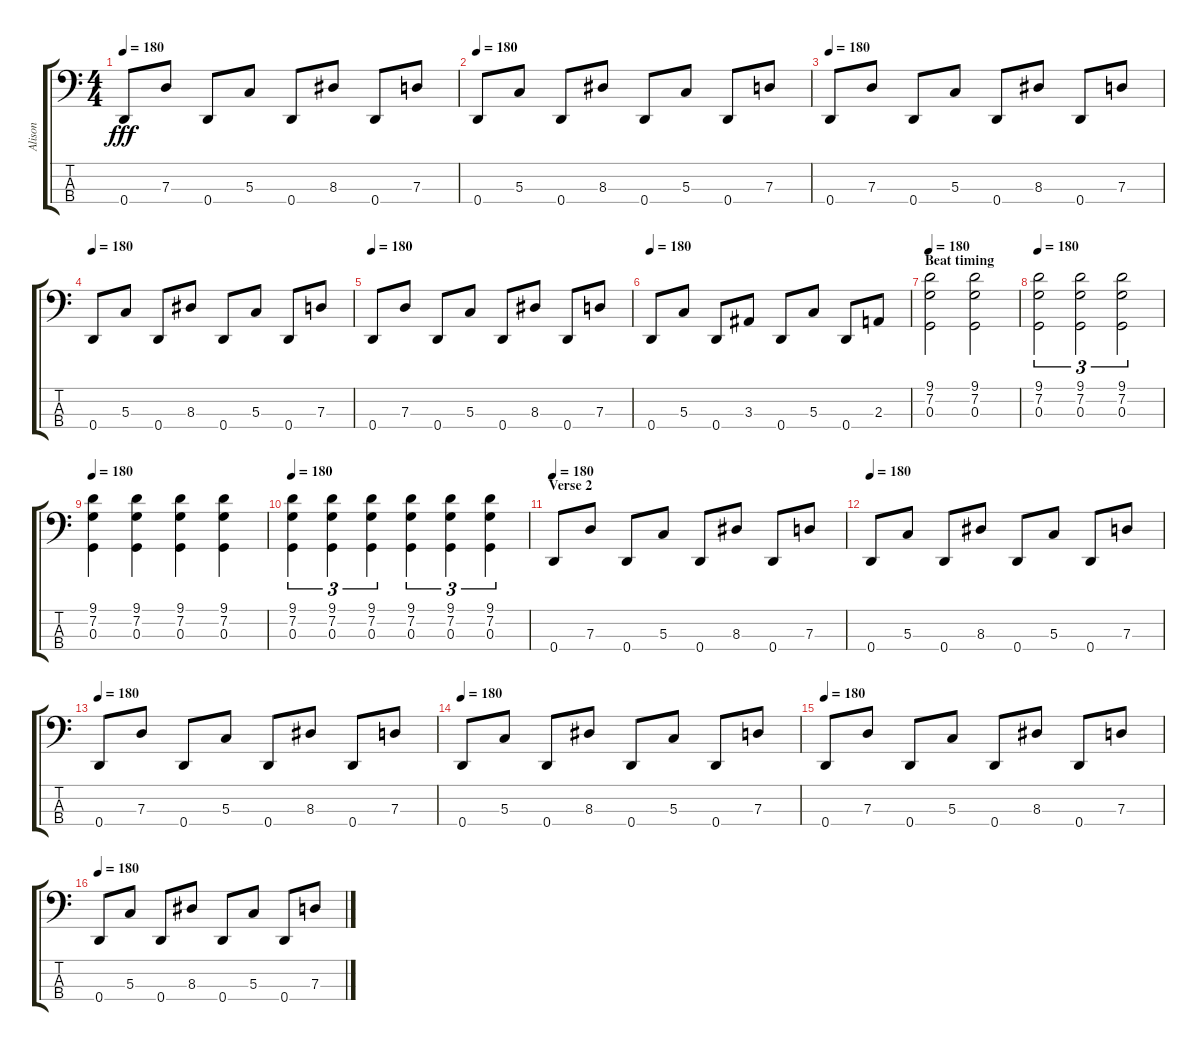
\track ("Alison" "Alison") {instrument electricbassfinger}
\staff {score tabs}
\tuning (F2 C2 G1 D1) {hide}
\ts (4 4)
\tempo 180
\clef f4
\ks c
0.4.8{dy fff} 7.3.8 0.4.8 5.3.8 0.4.8 8.3.8 0.4.8 7.3.8 |
\tempo 180
0.4.8 5.3.8 0.4.8 8.3.8 0.4.8 5.3.8 0.4.8 7.3.8 |
\tempo 180
0.4.8 7.3.8 0.4.8 5.3.8 0.4.8 8.3.8 0.4.8 7.3.8 |
\tempo 180
0.4.8 5.3.8 0.4.8 8.3.8 0.4.8 5.3.8 0.4.8 7.3.8 |
\tempo 180
0.4.8 7.3.8 0.4.8 5.3.8 0.4.8 8.3.8 0.4.8 7.3.8 |
\tempo 180
0.4.8 5.3.8 0.4.8 3.3.8 0.4.8 5.3.8 0.4.8 2.3.8 |
\section ("" "Beat timing")
\tempo 180
(9.1 7.2 0.3).2 (9.1 7.2 0.3).2 |
\tempo 180
(9.1 7.2 0.3).2{tu (3 2)} (9.1 7.2 0.3).2{tu (3 2)} (9.1 7.2 0.3).2{tu (3 2)} |
\tempo 180
(9.1 7.2 0.3).4 (9.1 7.2 0.3).4 (9.1 7.2 0.3).4 (9.1 7.2 0.3).4 |
\tempo 180
(9.1 7.2 0.3).4{tu (3 2)} (9.1 7.2 0.3).4{tu (3 2)} (9.1 7.2 0.3).4{tu (3 2)} (9.1 7.2 0.3).4{tu (3 2)} (9.1 7.2 0.3).4{tu (3 2)} (9.1 7.2 0.3).4{tu (3 2)} |
\section ("" "Verse 2")
\tempo 180
0.4.8 7.3.8 0.4.8 5.3.8 0.4.8 8.3.8 0.4.8 7.3.8 |
\tempo 180
0.4.8 5.3.8 0.4.8 8.3.8 0.4.8 5.3.8 0.4.8 7.3.8 |
\tempo 180
0.4.8 7.3.8 0.4.8 5.3.8 0.4.8 8.3.8 0.4.8 7.3.8 |
\tempo 180
0.4.8 5.3.8 0.4.8 8.3.8 0.4.8 5.3.8 0.4.8 7.3.8 |
\tempo 180
0.4.8 7.3.8 0.4.8 5.3.8 0.4.8 8.3.8 0.4.8 7.3.8 |
\tempo 180
0.4.8 5.3.8 0.4.8 8.3.8 0.4.8 5.3.8 0.4.8 7.3.8
